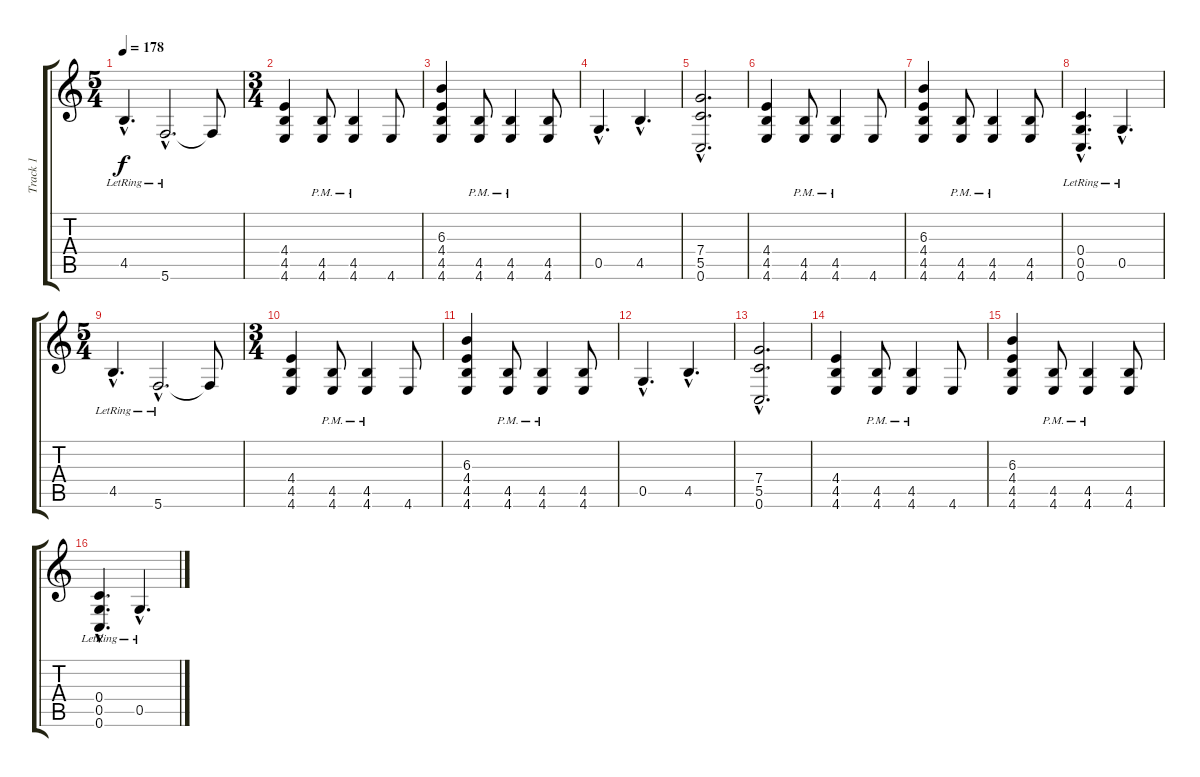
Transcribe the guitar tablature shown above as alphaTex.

\track ("Track 1" "Track 1") {instrument distortionguitar}
\staff {score tabs}
\tuning (D4 A3 F3 C3 G2 C2) {hide}
\ts (5 4)
\tempo 178
\clef g2
\ks c
4.5{hac lr}.4{d dy f} 5.6{hac lr}.2{d} 5.6{t}.8 |
\ts (3 4)
(4.4 4.5 4.6).4 (4.5{pm} 4.6{pm}).8 (4.5{pm} 4.6{pm}).4 4.6.8 |
(6.3 4.4 4.5 4.6).4 (4.5{pm} 4.6{pm}).8 (4.5{pm} 4.6{pm}).4 (4.5 4.6).8 |
0.5{hac}.4{d} 4.5{hac}.4{d} |
(7.4{hac} 5.5{hac} 0.6{hac}).2{d} |
(4.4 4.5 4.6).4 (4.5{pm} 4.6{pm}).8 (4.5{pm} 4.6{pm}).4 4.6.8 |
(6.3 4.4 4.5 4.6).4 (4.5{pm} 4.6{pm}).8 (4.5{pm} 4.6{pm}).4 (4.5 4.6).8 |
(0.4{hac lr} 0.5{hac lr} 0.6{hac lr}).4{d} 0.5{hac lr}.4{d} |
\ts (5 4)
4.5{hac lr}.4{d} 5.6{hac lr}.2{d} 5.6{t}.8 |
\ts (3 4)
(4.4 4.5 4.6).4{volume 9} (4.5{pm} 4.6{pm}).8 (4.5{pm} 4.6{pm}).4 4.6.8 |
(6.3 4.4 4.5 4.6).4 (4.5{pm} 4.6{pm}).8 (4.5{pm} 4.6{pm}).4 (4.5 4.6).8 |
0.5{hac}.4{d} 4.5{hac}.4{d} |
(7.4{hac} 5.5{hac} 0.6{hac}).2{d} |
(4.4 4.5 4.6).4 (4.5{pm} 4.6{pm}).8 (4.5{pm} 4.6{pm}).4 4.6.8 |
(6.3 4.4 4.5 4.6).4 (4.5{pm} 4.6{pm}).8 (4.5{pm} 4.6{pm}).4 (4.5 4.6).8 |
(0.4{hac lr} 0.5{hac lr} 0.6{hac lr}).4{d} 0.5{hac lr}.4{d volume 3}
